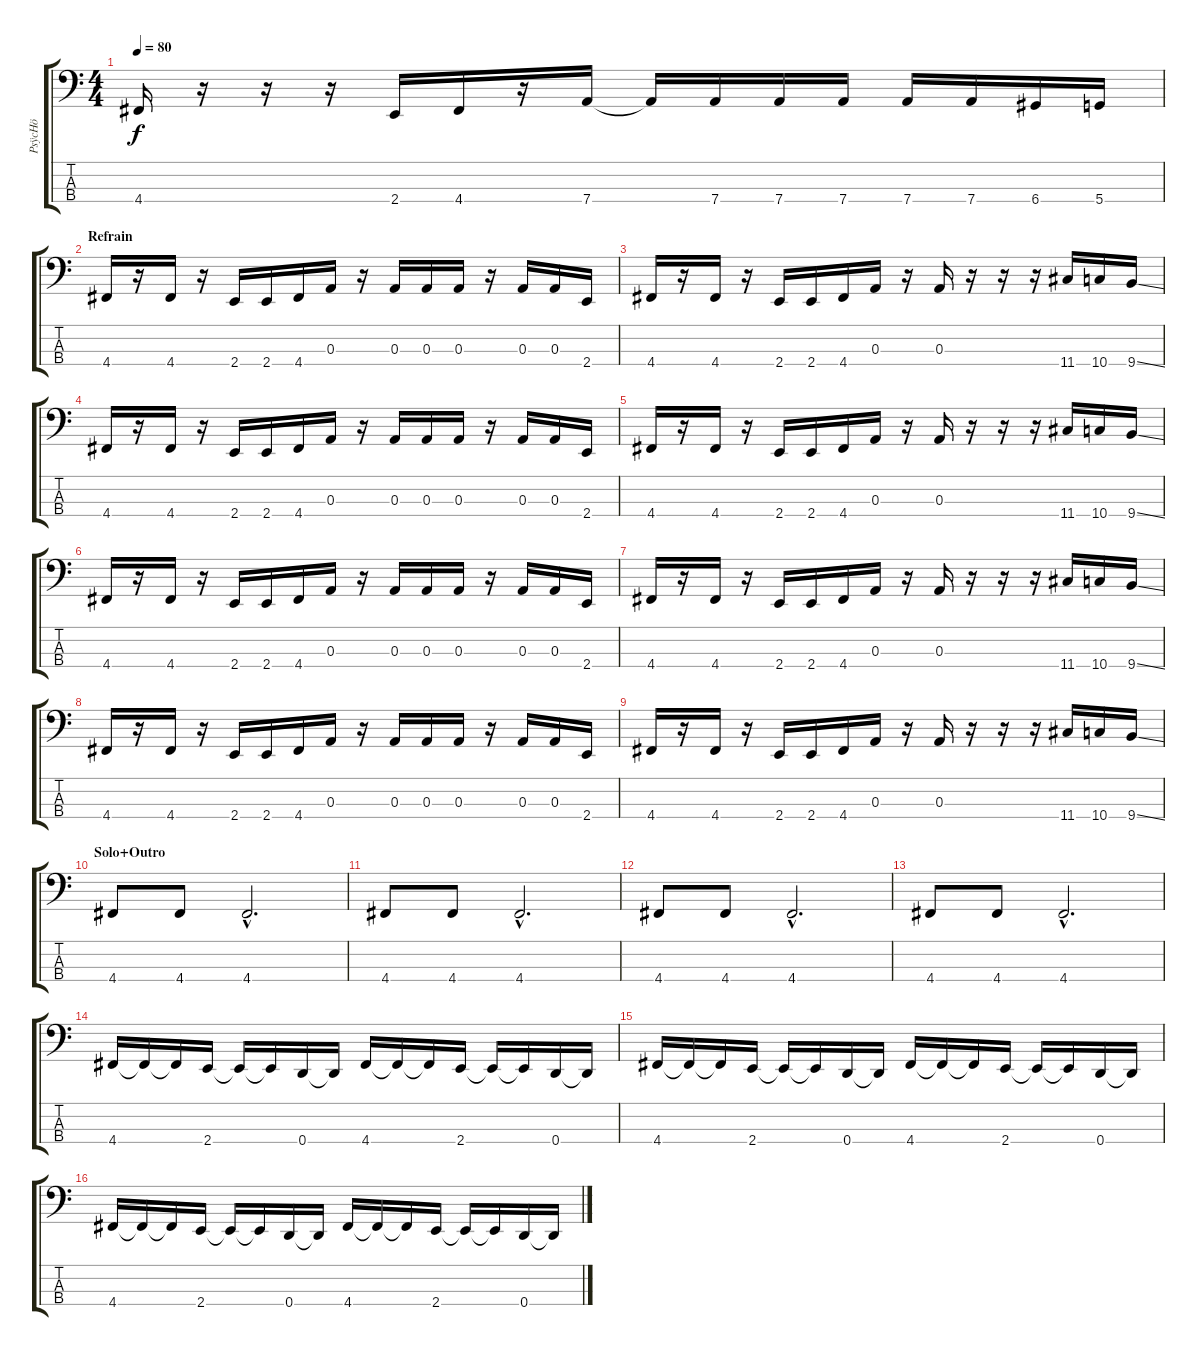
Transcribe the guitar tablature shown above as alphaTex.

\track ("PsÿcHö" "PsÿcHö") {instrument slapbass1}
\staff {score tabs}
\tuning (G2 D2 A1 D1) {hide}
\ts (4 4)
\tempo 80
\clef f4
\ks c
4.4.16{dy f} r.16 r.16 r.16 2.4.16 4.4.16 r.16 7.4.16 7.4{t}.16 7.4.16 7.4.16 7.4.16 7.4.16 7.4.16 6.4.16 5.4.16 |
\section ("" "Refrain")
4.4.16 r.16 4.4.16 r.16 2.4.16 2.4.16 4.4.16 0.3.16 r.16 0.3.16 0.3.16 0.3.16 r.16 0.3.16 0.3.16 2.4.16 |
4.4.16 r.16 4.4.16 r.16 2.4.16 2.4.16 4.4.16 0.3.16 r.16 0.3.16 r.16 r.16 r.16 11.4.16 10.4.16 9.4{ss}.16 |
4.4.16 r.16 4.4.16 r.16 2.4.16 2.4.16 4.4.16 0.3.16 r.16 0.3.16 0.3.16 0.3.16 r.16 0.3.16 0.3.16 2.4.16 |
4.4.16 r.16 4.4.16 r.16 2.4.16 2.4.16 4.4.16 0.3.16 r.16 0.3.16 r.16 r.16 r.16 11.4.16 10.4.16 9.4{ss}.16 |
4.4.16 r.16 4.4.16 r.16 2.4.16 2.4.16 4.4.16 0.3.16 r.16 0.3.16 0.3.16 0.3.16 r.16 0.3.16 0.3.16 2.4.16 |
4.4.16 r.16 4.4.16 r.16 2.4.16 2.4.16 4.4.16 0.3.16 r.16 0.3.16 r.16 r.16 r.16 11.4.16 10.4.16 9.4{ss}.16 |
4.4.16 r.16 4.4.16 r.16 2.4.16 2.4.16 4.4.16 0.3.16 r.16 0.3.16 0.3.16 0.3.16 r.16 0.3.16 0.3.16 2.4.16 |
4.4.16 r.16 4.4.16 r.16 2.4.16 2.4.16 4.4.16 0.3.16 r.16 0.3.16 r.16 r.16 r.16 11.4.16 10.4.16 9.4{ss}.16 |
\section ("" "Solo+Outro")
4.4.8 4.4.8 4.4{hac}.2{d} |
4.4.8 4.4.8 4.4{hac}.2{d} |
4.4.8 4.4.8 4.4{hac}.2{d} |
4.4.8 4.4.8 4.4{hac}.2{d} |
4.4.16 4.4{t}.16 4.4{t}.16 2.4.16 2.4{t}.16 2.4{t}.16 0.4.16 0.4{t}.16 4.4.16 4.4{t}.16 4.4{t}.16 2.4.16 2.4{t}.16 2.4{t}.16 0.4.16 0.4{t}.16 |
4.4.16 4.4{t}.16 4.4{t}.16 2.4.16 2.4{t}.16 2.4{t}.16 0.4.16 0.4{t}.16 4.4.16 4.4{t}.16 4.4{t}.16 2.4.16 2.4{t}.16 2.4{t}.16 0.4.16 0.4{t}.16 |
4.4.16 4.4{t}.16 4.4{t}.16 2.4.16 2.4{t}.16 2.4{t}.16 0.4.16 0.4{t}.16 4.4.16 4.4{t}.16 4.4{t}.16 2.4.16 2.4{t}.16 2.4{t}.16 0.4.16 0.4{t}.16
